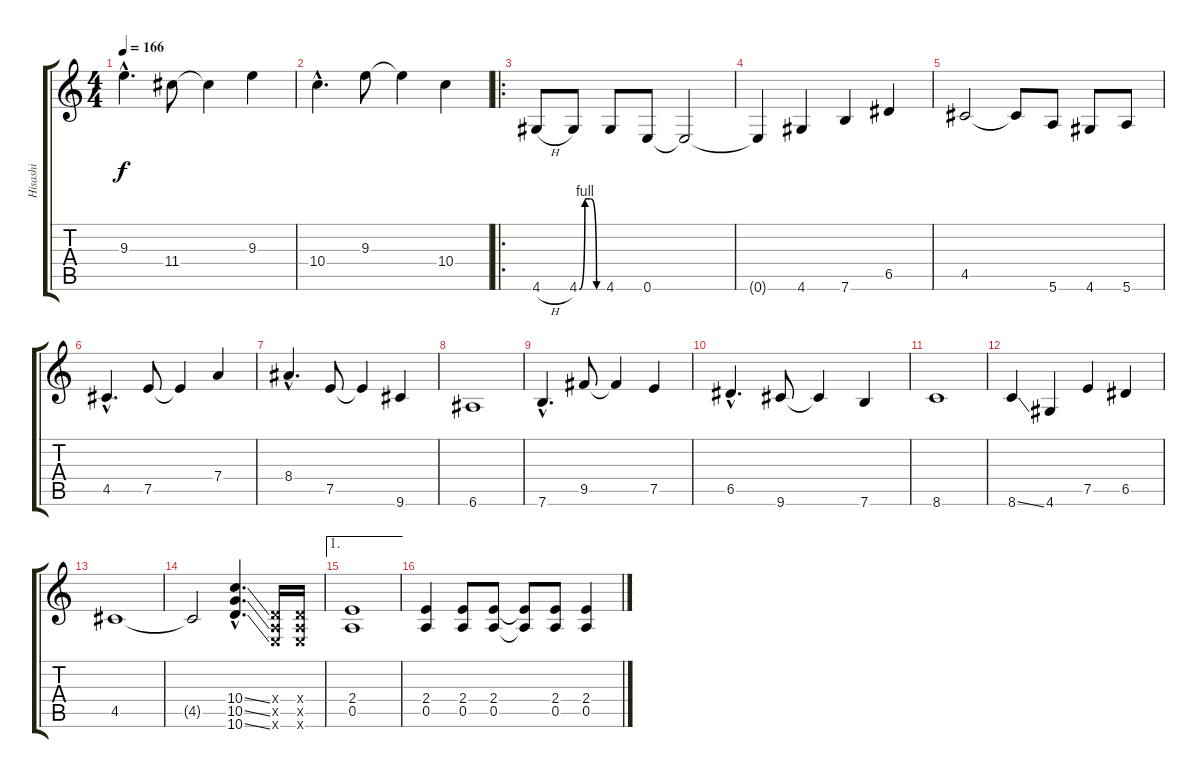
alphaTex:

\track ("Hisashi" "Hisashi") {instrument overdrivenguitar}
\staff {score tabs}
\tuning (E4 B3 G3 D3 A2 E2) {hide}
\ts (4 4)
\tempo 166
\clef g2
\ks c
9.3{hac}.4{d dy f} 11.4.8 11.4{t}.4 9.3.4 |
10.4{hac}.4{d} 9.3.8 9.3{t}.4 10.4.4 |
\ro
4.6{h}.8 4.6{be (custom 0 0 15 4 30 4 45 0 60 0)}.8 4.6.8 0.6.8 0.6{t}.2 |
0.6{t}.4 4.6.4 7.6.4 6.5.4 |
4.5.2 4.5{t}.8 5.6.8 4.6.8 5.6.8 |
4.5{hac}.4{d} 7.5.8 7.5{t}.4 7.4.4 |
8.4{hac}.4{d} 7.5.8 7.5{t}.4 9.6.4 |
6.6.1 |
7.6{hac}.4{d} 9.5.8 9.5{t}.4 7.5.4 |
6.5{hac}.4{d} 9.6.8 9.6{t}.4 7.6.4 |
8.6.1 |
8.6{ss}.4 4.6.4 7.5.4 6.5.4 |
4.5.1 |
4.5{t}.2 (10.4{ss hac} 10.5{ss hac} 10.6{ss hac}).4{d} (0.4{x} 0.5{x} 0.6{x}).16 (0.4{x} 0.5{x} 0.6{x}).16 |
\ae 1
(2.4 0.5).1 |
(2.4 0.5).4 (2.4 0.5).8 (2.4 0.5).8 (2.4{t} 0.5{t}).8 (2.4 0.5).8 (2.4 0.5).4
